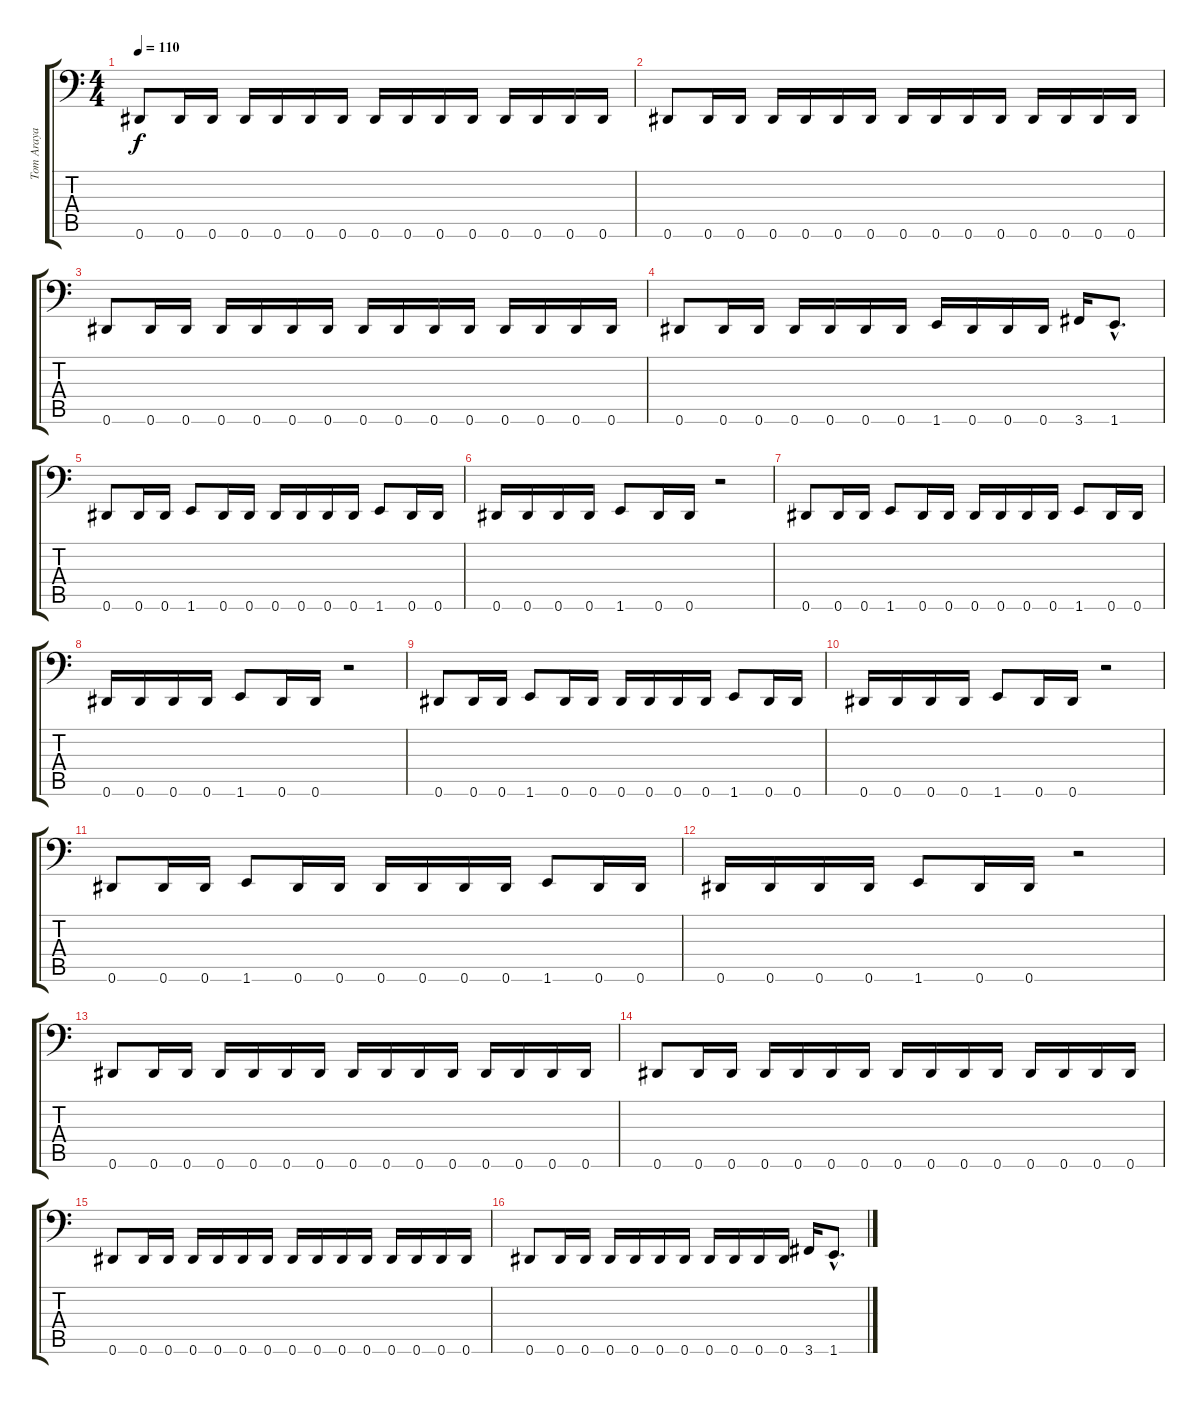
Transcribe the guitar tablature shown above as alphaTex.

\track ("Tom Araya" "Tom Araya") {instrument electricbassfinger}
\staff {score tabs}
\tuning (Eb3 Bb2 Gb2 Db2 Ab1 Eb1) {hide}
\ts (4 4)
\tempo 110
\clef f4
\ks c
0.6.8{dy f} 0.6.16 0.6.16 0.6.16 0.6.16 0.6.16 0.6.16 0.6.16 0.6.16 0.6.16 0.6.16 0.6.16 0.6.16 0.6.16 0.6.16 |
0.6.8 0.6.16 0.6.16 0.6.16 0.6.16 0.6.16 0.6.16 0.6.16 0.6.16 0.6.16 0.6.16 0.6.16 0.6.16 0.6.16 0.6.16 |
0.6.8 0.6.16 0.6.16 0.6.16 0.6.16 0.6.16 0.6.16 0.6.16 0.6.16 0.6.16 0.6.16 0.6.16 0.6.16 0.6.16 0.6.16 |
0.6.8 0.6.16 0.6.16 0.6.16 0.6.16 0.6.16 0.6.16 1.6.16 0.6.16 0.6.16 0.6.16 3.6.16 1.6{hac}.8{d} |
0.6.8 0.6.16 0.6.16 1.6.8 0.6.16 0.6.16 0.6.16 0.6.16 0.6.16 0.6.16 1.6.8 0.6.16 0.6.16 |
0.6.16 0.6.16 0.6.16 0.6.16 1.6.8 0.6.16 0.6.16 r.2 |
0.6.8 0.6.16 0.6.16 1.6.8 0.6.16 0.6.16 0.6.16 0.6.16 0.6.16 0.6.16 1.6.8 0.6.16 0.6.16 |
0.6.16 0.6.16 0.6.16 0.6.16 1.6.8 0.6.16 0.6.16 r.2 |
0.6.8 0.6.16 0.6.16 1.6.8 0.6.16 0.6.16 0.6.16 0.6.16 0.6.16 0.6.16 1.6.8 0.6.16 0.6.16 |
0.6.16 0.6.16 0.6.16 0.6.16 1.6.8 0.6.16 0.6.16 r.2 |
0.6.8 0.6.16 0.6.16 1.6.8 0.6.16 0.6.16 0.6.16 0.6.16 0.6.16 0.6.16 1.6.8 0.6.16 0.6.16 |
0.6.16 0.6.16 0.6.16 0.6.16 1.6.8 0.6.16 0.6.16 r.2 |
0.6.8 0.6.16 0.6.16 0.6.16 0.6.16 0.6.16 0.6.16 0.6.16 0.6.16 0.6.16 0.6.16 0.6.16 0.6.16 0.6.16 0.6.16 |
0.6.8 0.6.16 0.6.16 0.6.16 0.6.16 0.6.16 0.6.16 0.6.16 0.6.16 0.6.16 0.6.16 0.6.16 0.6.16 0.6.16 0.6.16 |
0.6.8 0.6.16 0.6.16 0.6.16 0.6.16 0.6.16 0.6.16 0.6.16 0.6.16 0.6.16 0.6.16 0.6.16 0.6.16 0.6.16 0.6.16 |
0.6.8 0.6.16 0.6.16 0.6.16 0.6.16 0.6.16 0.6.16 0.6.16 0.6.16 0.6.16 0.6.16 3.6.16 1.6{hac}.8{d}
